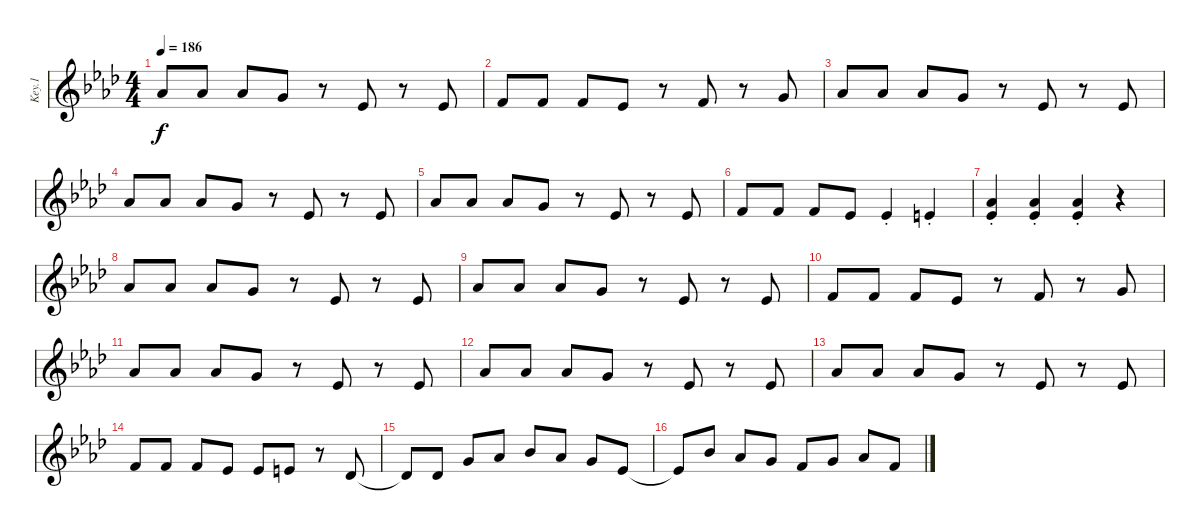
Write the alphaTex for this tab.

\track ("Key.1" "Key.1") {instrument lead1square}
\staff {score}
\tuning (E4 B3 G3 D3 A2 E2) {hide}
\ts (4 4)
\tempo 186
\clef g2
\ks ab
4.1.8{dy f} 4.1.8 4.1.8 3.1.8 r.8 4.2.8 r.8 4.2.8 |
1.1.8 1.1.8 1.1.8 4.2.8 r.8 1.1.8 r.8 3.1.8 |
4.1.8 4.1.8 4.1.8 3.1.8 r.8 4.2.8 r.8 4.2.8 |
4.1.8 4.1.8 4.1.8 3.1.8 r.8 4.2.8 r.8 4.2.8 |
4.1.8 4.1.8 4.1.8 3.1.8 r.8 4.2.8 r.8 4.2.8 |
1.1.8 1.1.8 1.1.8 4.2.8 4.2{st}.4 5.2{st}.4 |
(4.1{st} 4.2{st}).4 (4.1{st} 4.2{st}).4 (4.1{st} 4.2{st}).4 r.4 |
4.1.8 4.1.8 4.1.8 3.1.8 r.8 4.2.8 r.8 4.2.8 |
4.1.8 4.1.8 4.1.8 3.1.8 r.8 4.2.8 r.8 4.2.8 |
1.1.8 1.1.8 1.1.8 4.2.8 r.8 1.1.8 r.8 3.1.8 |
4.1.8 4.1.8 4.1.8 3.1.8 r.8 4.2.8 r.8 4.2.8 |
4.1.8 4.1.8 4.1.8 3.1.8 r.8 4.2.8 r.8 4.2.8 |
4.1.8 4.1.8 4.1.8 3.1.8 r.8 4.2.8 r.8 4.2.8 |
1.1.8 1.1.8 1.1.8 4.2.8 4.2.8 5.2.8 r.8 2.2.8 |
2.2{t}.8 2.2.8 3.1.8 4.1.8 6.1.8 4.1.8 3.1.8 4.2.8 |
4.2{t}.8 6.1.8 4.1.8 3.1.8 1.1.8 3.1.8 4.1.8 1.1.8
